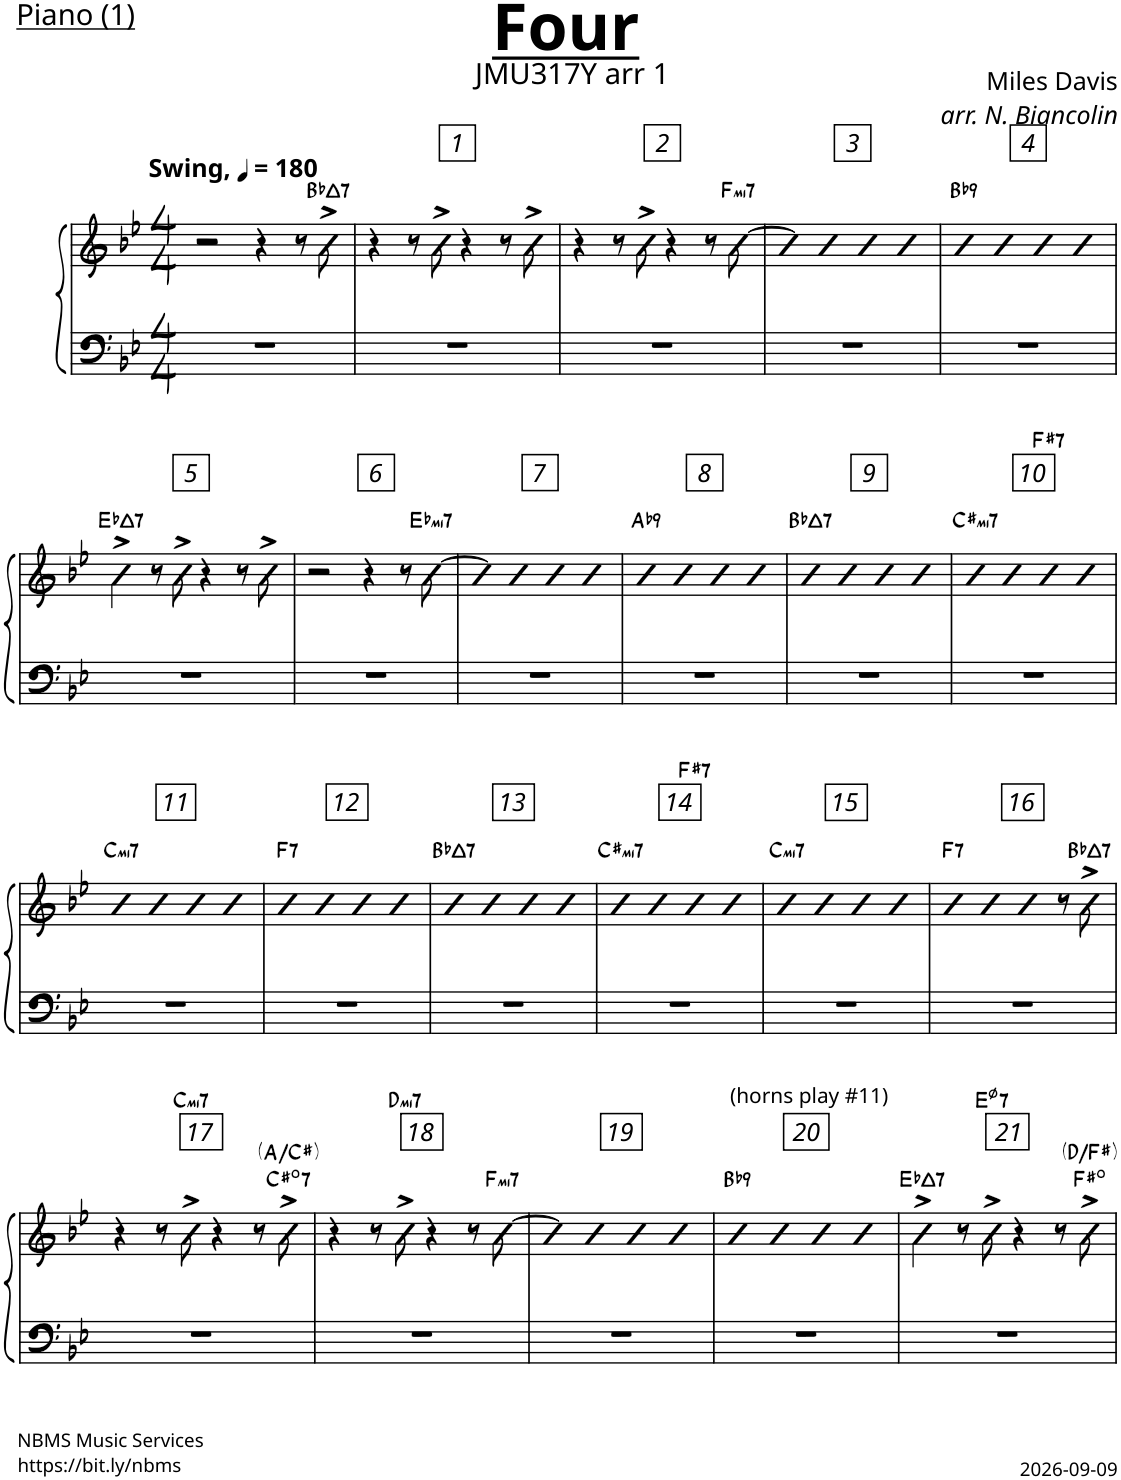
**kern	**kern	**harte
*part1	*part1	*part1
*staff2	*staff1	*
*I"Piano	*	*
*I'Pno.	*	*
*clefF4	*clefG2	*
*k[b-e-]	*k[b-e-]	*
*M4/4	*M4/4	*
*MM180	*MM180	*
=	=	=
!	!LO:TX:a:B:t=Swing,	!
1r	2r	.
.	4r	.
.	8r	.
!	!	!LO:H:kt=7
.	8ee-^\	Bb:maj7
=1	=1	=1
1r	4r	.
.	8r	.
!	!	!LO:H:kt=7
.	8ee-^\	Bb:maj7
.	4r	.
.	8r	.
!	!	!LO:H:kt=7
.	8ee-^\	Bb:maj7
=2	=2	=2
1r	4r	.
.	8r	.
!	!	!LO:H:kt=7
.	8ee-^\	Bb:maj7
.	4r	.
.	8r	.
!	!	!LO:H:kt=mi7
.	[8ff\	F:min7
=3	=3	=3
1r	4ff]	.
.	4ff	.
.	4ff	.
.	4ff	.
=4	=4	=4
!	!	!LO:H:kt=9
1r	4ff	Bb:9
.	4ff	.
.	4ff	.
.	4ff	.
!!LO:LB:g=z
=5	=5	=5
!	!	!LO:H:kt=7
1r	4ee-^\	Eb:maj7
.	8r	.
!	!	!LO:H:kt=7
.	8ee-^\	Eb:maj7
.	4r	.
.	8r	.
!	!	!LO:H:kt=7
.	8ee-^\	Eb:maj7
=6	=6	=6
1r	2r	.
.	4r	.
.	8r	.
!	!	!LO:H:kt=mi7
.	[8ff\	Eb:min7
=7	=7	=7
1r	4ff]	.
.	4ff	.
.	4ff	.
.	4ff	.
=8	=8	=8
!	!	!LO:H:kt=9
1r	4ff	Ab:9
.	4ff	.
.	4ff	.
.	4ff	.
=9	=9	=9
!	!	!LO:H:kt=7
1r	4b-	Bb:maj7
.	4b-	.
.	4b-	.
.	4b-	.
=10	=10	=10
!	!	!LO:H:kt=mi7
1r	4b-	C#:min7
.	4b-	.
!	!	!LO:H:kt=7
.	4b-	F#:7
.	4b-	.
!!LO:LB:g=z
=11	=11	=11
!	!	!LO:H:kt=mi7
1r	4b-	C:min7
.	4b-	.
.	4b-	.
.	4b-	.
=12	=12	=12
!	!	!LO:H:kt=7
1r	4b-	F:7
.	4b-	.
.	4b-	.
.	4b-	.
=13	=13	=13
!	!	!LO:H:kt=7
1r	4b-	Bb:maj7
.	4b-	.
.	4b-	.
.	4b-	.
=14	=14	=14
!	!	!LO:H:kt=mi7
1r	4b-	C#:min7
.	4b-	.
!	!	!LO:H:kt=7
.	4b-	F#:7
.	4b-	.
=15	=15	=15
!	!	!LO:H:kt=mi7
1r	4b-	C:min7
.	4b-	.
.	4b-	.
.	4b-	.
=16	=16	=16
!	!	!LO:H:kt=7
1r	4b-	F:7
.	4b-	.
.	4b-	.
.	8r	.
!	!	!LO:H:kt=7
.	8ee-^\	Bb:maj7
!!LO:LB:g=z
=17	=17	=17
1r	4r	.
.	8r	.
!	!	!LO:H:kt=mi7
.	8ee-^\	C:min7
.	4r	.
.	8r	.
!	!	!LO:H:n=1:kt=7
.	8ee-^\	C#:dim7 A:maj/3
=18	=18	=18
1r	4r	.
.	8r	.
!	!	!LO:H:kt=mi7
.	8ee-^\	D:min7
.	4r	.
.	8r	.
!	!	!LO:H:kt=mi7
.	[8ff\	F:min7
=19	=19	=19
1r	4ff]	.
.	4ff	.
.	4ff	.
.	4ff	.
=20	=20	=20
!	!LO:TX:a:t=(horns play #11)	!LO:H:kt=9
1r	4ff	Bb:9
.	4ff	.
.	4ff	.
.	4ff	.
=21	=21	=21
!	!	!LO:H:kt=7
1r	4ee-^\	Eb:maj7
.	8r	.
!	!	!LO:H:kt=7
.	8ee-^\	E:hdim7
.	4r	.
.	8r	.
.	8ee-^\	F#:dim D:maj/3
=	=	=
*-	*-	*-
